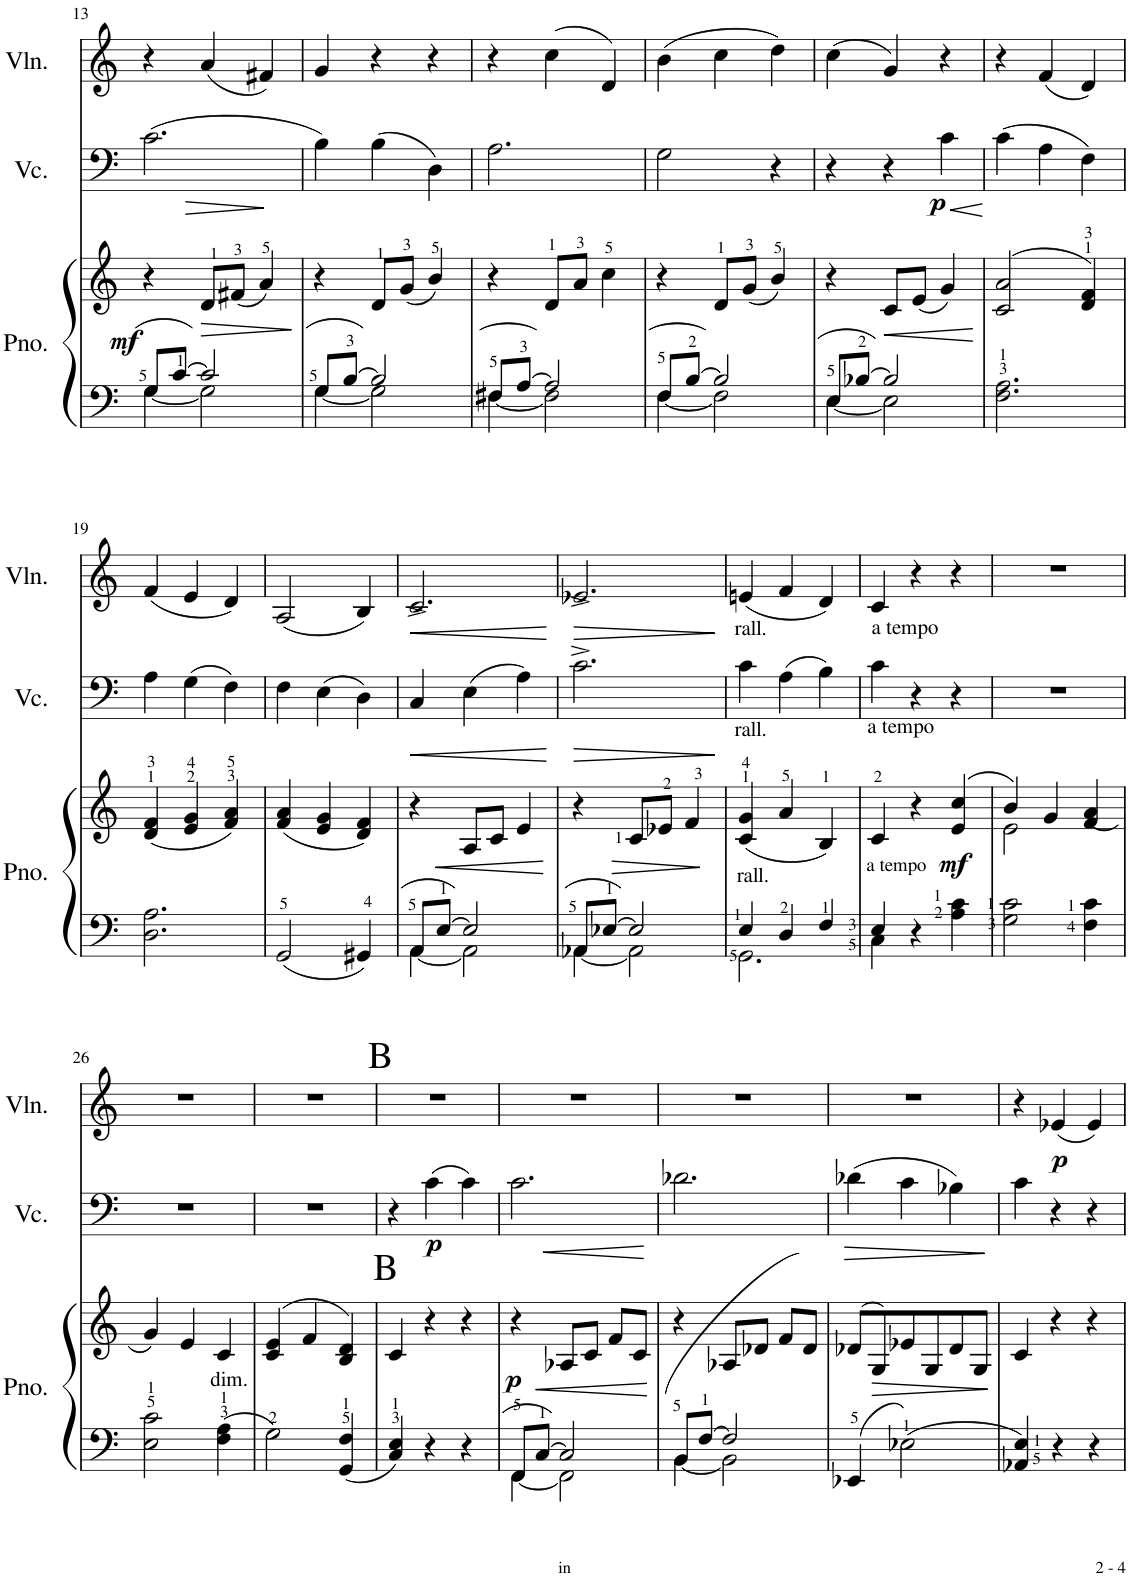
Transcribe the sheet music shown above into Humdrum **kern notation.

**kern	**kern	**dynam	**kern	**dynam	**kern	**dynam
*part3	*part3	*part3	*part2	*part2	*part1	*part1
*staff4	*staff3	*staff3/4	*staff2	*staff2	*staff1	*staff1
*I"Piano	*	*	*I"Violoncello	*	*I"Violin	*
*I'Pno.	*	*	*I'Vc.	*	*I'Vln.	*
!!LO:PB:g=z
*clefF4	*clefG2	*	*clefF4	*	*clefG2	*
*k[]	*k[]	*	*k[]	*	*k[]	*
*M3/4	*M3/4	*	*M3/4	*	*M3/4	*
=13	=13	=13	=13	=13	=13	=13
*^	*	*	*	*	*	*
!	!	!	!LO:DY:a=2	!	!LO:HP:b	!	!
8G/L	[<4G>\	4r	mf	(2.c\	>	4r	.
[>8c/J	.	.	.	.	.	.	.
!	!	!	!LO:HP:b	!	!	!	!
2c/]	2G\]	8d/L	>	.	.	(4a/	.
.	.	(8f#X/J	.	.	.	.	.
.	.	4a/)	.	.	.	4f#X/)	.
*v	*v	*	*	*	*	*	*
.	.	]	.	]	.	.
=14	=14	=14	=14	=14	=14	=14
*^	*	*	*	*	*	*
8G/L	[<4G>\	4r	.	4B\)	.	4g/	.
[>8B/J	.	.	.	.	.	.	.
2B/]	2G\]	8d/L	.	(4B\	.	4r	.
.	.	(8g/J	.	.	.	.	.
.	.	4b/)	.	4D\)	.	4r	.
=15	=15	=15	=15	=15	=15	=15	=15
8F#X/L	[<4F#>\	4r	.	2.A\	.	4r	.
[>8A/J	.	.	.	.	.	.	.
2A/]	2F#\]	8d/L	.	.	.	(4cc\	.
.	.	8a/J	.	.	.	.	.
.	.	4cc\	.	.	.	4d/)	.
=16	=16	=16	=16	=16	=16	=16	=16
8F/L	[<4F>\	4r	.	2G\	.	(4b\	.
[>8B/J	.	.	.	.	.	.	.
2B/]	2F\]	8d/L	.	.	.	4cc\	.
.	.	(8g/J	.	.	.	.	.
.	.	4b/)	.	4r	.	4dd\)	.
=17	=17	=17	=17	=17	=17	=17	=17
8E/L	[<4E>\	4r	.	4r	.	(4cc\	.
[>8B-X/J	.	.	.	.	.	.	.
!	!	!	!LO:HP:b	!	!	!	!
2B-/]	2E\]	8c/L	<	4r	.	4g/)	.
.	.	(8e/J	.	.	.	.	.
!	!	!	!	!	!LO:HP:b	!	!
!	!	!	!	!	!LO:DY:n=1:b	!	!
.	.	4g/)	.	4c\	< p	4r	.
*v	*v	*	*	*	*	*	*
.	.	[	.	[	.	.
=18	=18	=18	=18	=18	=18	=18
2.F\>> 2.A\>>	(>2c/ 2a/	.	(4c\	.	4r	.
.	.	.	4A\	.	(4f/	.
.	4d/ 4f/)	.	4F\)	.	4d/)	.
!!LO:LB:g=z
=19	=19	=19	=19	=19	=19	=19
2.D\ 2.A\	(<4d/ 4f/	.	4A\	.	(4f/	.
.	4e/ 4g/	.	(4G\	.	4e/	.
.	4f/ 4a/)	.	4F\)	.	4d/)	.
=20	=20	=20	=20	=20	=20	=20
2GG/	(<4f/ 4a/	.	4F\	.	(2A/	.
.	4e/ 4g/	.	(4E\	.	.	.
4GG#X/	4d/ 4f/)	.	4D\)	.	4B/)	.
=21	=21	=21	=21	=21	=21	=21
*^	*	*	*	*	*	*
!	!	!	!	!	!LO:HP:b	!	!LO:HP:b
8AA/L	[<4AA\	4r	.	4C/	<	2.c^/	<
[>8E/J	.	.	.	.	.	.	.
2E/]	2AA\]	8A/L	.	(4E\	.	.	.
.	.	8c/J	.	.	.	.	.
.	.	4e/	.	4A\)	.	.	.
*v	*v	*	*	*	*	*	*
.	.	.	.	[	.	[
=22	=22	=22	=22	=22	=22	=22
*^	*	*	*	*	*	*
!	!	!	!	!	!LO:HP:b	!	!LO:HP:b
8AA-X/L	[<4AA-\	4r	.	2.c^\	>	2.e-X^/	>
[>8E-X/J	.	.	.	.	.	.	.
2E-/]	2AA-\]	8c/L	.	.	.	.	.
.	.	8e-X/J	.	.	.	.	.
.	.	4f/	.	.	.	.	.
*v	*v	*	*	*	*	*	*
.	.	.	.	]	.	]
=23	=23	=23	=23	=23	=23	=23
*^	*	*	*	*	*	*
!	!	!	!	!	!	!LO:TX:b:t=rall.	!
!	!	!	!	!LO:TX:b:t=rall.	!	!	!
!LO:TX:a:t=rall.	!	!	!	!	!	!	!
4E/	2.GG\	(4c/ 4g/	.	4c\	.	(4en/	.
4D/	.	4a/	.	(4A\	.	4f/	.
4F/	.	4B/)	.	4B\)	.	4d/)	.
=24	=24	=24	=24	=24	=24	=24	=24
!	!	!	!	!	!	!LO:TX:b:t=a tempo	!
!	!	!	!	!LO:TX:b:t=a tempo	!	!	!
!	!	!LO:TX:b:t=a tempo	!	!	!	!	!
4E/	4C\	4c/	.	4c\	.	4c/	.
4r	2ryy	4r	.	4r	.	4r	.
!	!	!	!LO:DY:a=2	!	!	!	!
4A\ 4c\	.	(>4e/ 4cc/	mf	4r	.	4r	.
*v	*v	*	*	*	*	*	*
=25	=25	=25	=25	=25	=25	=25
*	*^	*	*	*	*	*
2G\ 2c\	4b/)	2e\	.	2.r	.	2.r	.
.	4g/	.	.	.	.	.	.
4F\ 4c\	(4f/ 4a/	4ryy	.	.	.	.	.
*	*v	*v	*	*	*	*	*
!!LO:LB:g=z
=26	=26	=26	=26	=26	=26	=26
2E\>> 2c\>>	4g/)	.	2.r	.	2.r	.
.	4e/	.	.	.	.	.
!LO:TX:a:t=dim.	!	!	!	!	!	!
4F\>> 4A\>>	4c/	.	.	.	.	.
=27	=27	=27	=27	=27	=27	=27
2G>\	4c/ 4e/	.	2.r	.	2.r	.
.	4f/	.	.	.	.	.
4GG/>> 4F/>>	4B/ 4d/	.	.	.	.	.
=28	=28	=28	=28	=28	=28	=28
!	!	!	!	!	!LO:TX:a:t=B	!
!	!LO:TX:a:t=B	!	!	!	!	!
4C/>> 4E/>>	4c/	.	4r	.	2.r	.
!	!	!	!	!LO:DY:b	!	!
4r	4r	.	(4c\	p	.	.
4r	4r	.	4c\)	.	.	.
=29	=29	=29	=29	=29	=29	=29
*^	*	*	*	*	*	*
!	!	!	!LO:DY:a=2	!	!LO:HP:b	!	!
8FF/L	[<4FF\	4r	p	2.c\	<	2.r	.
[>8C/J	.	.	.	.	.	.	.
2C/]	2FF\]	8A-X/L	.	.	.	.	.
.	.	8c/J	.	.	.	.	.
.	.	8f/L	.	.	.	.	.
.	.	8c/J	.	.	.	.	.
*v	*v	*	*	*	*	*	*
.	.	.	.	[	.	.
=30	=30	=30	=30	=30	=30	=30
*^	*	*	*	*	*	*
8BB/L	(>[<4BB>\	4r	.	2.d-X\	.	2.r	.
[>8F/J	.	.	.	.	.	.	.
2F/]	2BB\]	8A-X/L	.	.	.	.	.
.	.	8d-X/J	.	.	.	.	.
.	.	8f/L	.	.	.	.	.
.	.	(8d-/J	.	.	.	.	.
*v	*v	*	*	*	*	*	*
=31	=31	=31	=31	=31	=31	=31
!	!	!	!	!LO:HP:b	!	!
4EE-X>/	8d-X/L	.	(4d-X\	>	2.r	.
!	!	!LO:HP:b	!	!	!	!
.	8G/)	>	.	.	.	.
2E-X\	8e-X/	.	4c\	.	.	.
.	8G/	.	.	.	.	.
.	8d-/	.	4B-X\)	.	.	.
.	8G/J	.	.	.	.	.
.	.	]	.	]	.	.
=32	=32	=32	=32	=32	=32	=32
4AA-X/ 4E/	4c/	.	4c\	.	4r	.
!	!	!	!	!	!	!LO:DY:b
4r	4r	.	4r	.	(4e-X/	p
4r	4r	.	4r	.	4e-/)	.
=	=	=	=	=	=	=
*-	*-	*-	*-	*-	*-	*-
